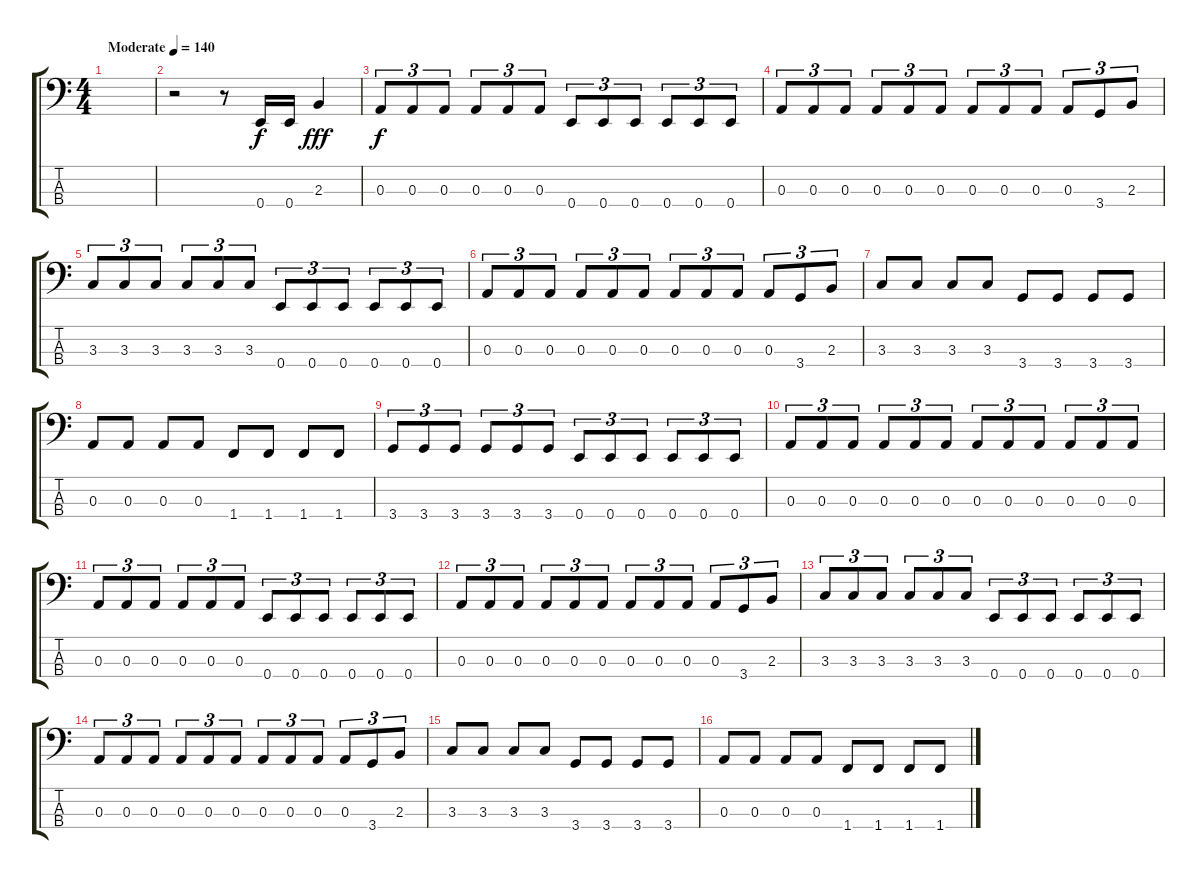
\track "" {instrument electricbassfinger}
\staff {score tabs}
\tuning (G2 D2 A1 E1) {hide}
\ts (4 4)
\tempo (140 "Moderate")
\clef f4
\ks c
|
r.2 r.8 0.4.16 0.4.16 2.3.4{dy fff} |
0.3.8{tu (3 2) dy f} 0.3.8{tu (3 2)} 0.3.8{tu (3 2)} 0.3.8{tu (3 2)} 0.3.8{tu (3 2)} 0.3.8{tu (3 2)} 0.4.8{tu (3 2)} 0.4.8{tu (3 2)} 0.4.8{tu (3 2)} 0.4.8{tu (3 2)} 0.4.8{tu (3 2)} 0.4.8{tu (3 2)} |
0.3.8{tu (3 2)} 0.3.8{tu (3 2)} 0.3.8{tu (3 2)} 0.3.8{tu (3 2)} 0.3.8{tu (3 2)} 0.3.8{tu (3 2)} 0.3.8{tu (3 2)} 0.3.8{tu (3 2)} 0.3.8{tu (3 2)} 0.3.8{tu (3 2)} 3.4.8{tu (3 2)} 2.3.8{tu (3 2)} |
3.3.8{tu (3 2)} 3.3.8{tu (3 2)} 3.3.8{tu (3 2)} 3.3.8{tu (3 2)} 3.3.8{tu (3 2)} 3.3.8{tu (3 2)} 0.4.8{tu (3 2)} 0.4.8{tu (3 2)} 0.4.8{tu (3 2)} 0.4.8{tu (3 2)} 0.4.8{tu (3 2)} 0.4.8{tu (3 2)} |
0.3.8{tu (3 2)} 0.3.8{tu (3 2)} 0.3.8{tu (3 2)} 0.3.8{tu (3 2)} 0.3.8{tu (3 2)} 0.3.8{tu (3 2)} 0.3.8{tu (3 2)} 0.3.8{tu (3 2)} 0.3.8{tu (3 2)} 0.3.8{tu (3 2)} 3.4.8{tu (3 2)} 2.3.8{tu (3 2)} |
3.3.8 3.3.8 3.3.8 3.3.8 3.4.8 3.4.8 3.4.8 3.4.8 |
0.3.8 0.3.8 0.3.8 0.3.8 1.4.8 1.4.8 1.4.8 1.4.8 |
3.4.8{tu (3 2)} 3.4.8{tu (3 2)} 3.4.8{tu (3 2)} 3.4.8{tu (3 2)} 3.4.8{tu (3 2)} 3.4.8{tu (3 2)} 0.4.8{tu (3 2)} 0.4.8{tu (3 2)} 0.4.8{tu (3 2)} 0.4.8{tu (3 2)} 0.4.8{tu (3 2)} 0.4.8{tu (3 2)} |
0.3.8{tu (3 2)} 0.3.8{tu (3 2)} 0.3.8{tu (3 2)} 0.3.8{tu (3 2)} 0.3.8{tu (3 2)} 0.3.8{tu (3 2)} 0.3.8{tu (3 2)} 0.3.8{tu (3 2)} 0.3.8{tu (3 2)} 0.3.8{tu (3 2)} 0.3.8{tu (3 2)} 0.3.8{tu (3 2)} |
0.3.8{tu (3 2)} 0.3.8{tu (3 2)} 0.3.8{tu (3 2)} 0.3.8{tu (3 2)} 0.3.8{tu (3 2)} 0.3.8{tu (3 2)} 0.4.8{tu (3 2)} 0.4.8{tu (3 2)} 0.4.8{tu (3 2)} 0.4.8{tu (3 2)} 0.4.8{tu (3 2)} 0.4.8{tu (3 2)} |
0.3.8{tu (3 2)} 0.3.8{tu (3 2)} 0.3.8{tu (3 2)} 0.3.8{tu (3 2)} 0.3.8{tu (3 2)} 0.3.8{tu (3 2)} 0.3.8{tu (3 2)} 0.3.8{tu (3 2)} 0.3.8{tu (3 2)} 0.3.8{tu (3 2)} 3.4.8{tu (3 2)} 2.3.8{tu (3 2)} |
3.3.8{tu (3 2)} 3.3.8{tu (3 2)} 3.3.8{tu (3 2)} 3.3.8{tu (3 2)} 3.3.8{tu (3 2)} 3.3.8{tu (3 2)} 0.4.8{tu (3 2)} 0.4.8{tu (3 2)} 0.4.8{tu (3 2)} 0.4.8{tu (3 2)} 0.4.8{tu (3 2)} 0.4.8{tu (3 2)} |
0.3.8{tu (3 2)} 0.3.8{tu (3 2)} 0.3.8{tu (3 2)} 0.3.8{tu (3 2)} 0.3.8{tu (3 2)} 0.3.8{tu (3 2)} 0.3.8{tu (3 2)} 0.3.8{tu (3 2)} 0.3.8{tu (3 2)} 0.3.8{tu (3 2)} 3.4.8{tu (3 2)} 2.3.8{tu (3 2)} |
3.3.8 3.3.8 3.3.8 3.3.8 3.4.8 3.4.8 3.4.8 3.4.8 |
0.3.8 0.3.8 0.3.8 0.3.8 1.4.8 1.4.8 1.4.8 1.4.8
